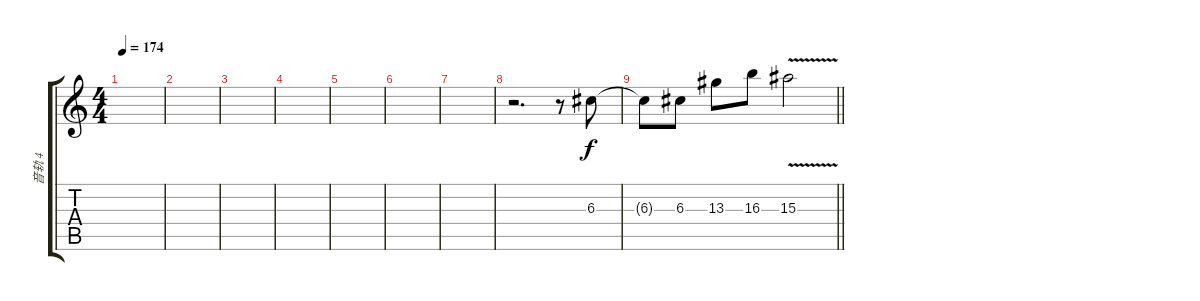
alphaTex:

\track ("音轨 4" "音轨 4") {instrument distortionguitar}
\staff {score tabs}
\tuning (E4 B3 G3 D3 A2 E2) {hide}
\ts (4 4)
\tempo 174
\clef g2
\ks c
|
|
|
|
|
|
|
r.2{d} r.8 6.3.8 |
\barLineRight lightlight
6.3{t}.8 6.3.8 13.3.8 16.3.8 15.3{v}.2
